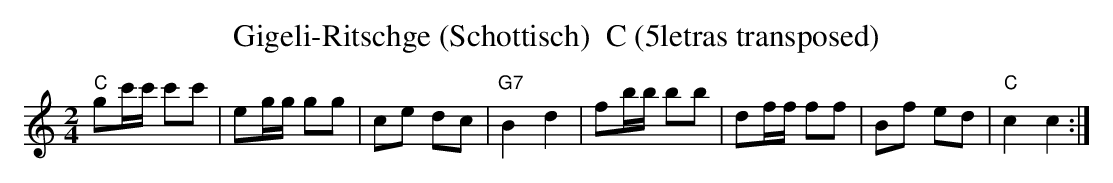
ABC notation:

X:1
T:Gigeli-Ritschge (Schottisch)  C (5letras transposed)
M:2/4
L:1/16
K:Ctranspose=3 %%MIDI gchordon
"C"g2c'c' c'2c'2 | e2gg g2g2 | c2e2 d2c2 | "G7"B4d4 | f2bb b2b2 | d2ff f2f2 | B2f2 e2d2 | "C"c4c4 :|
